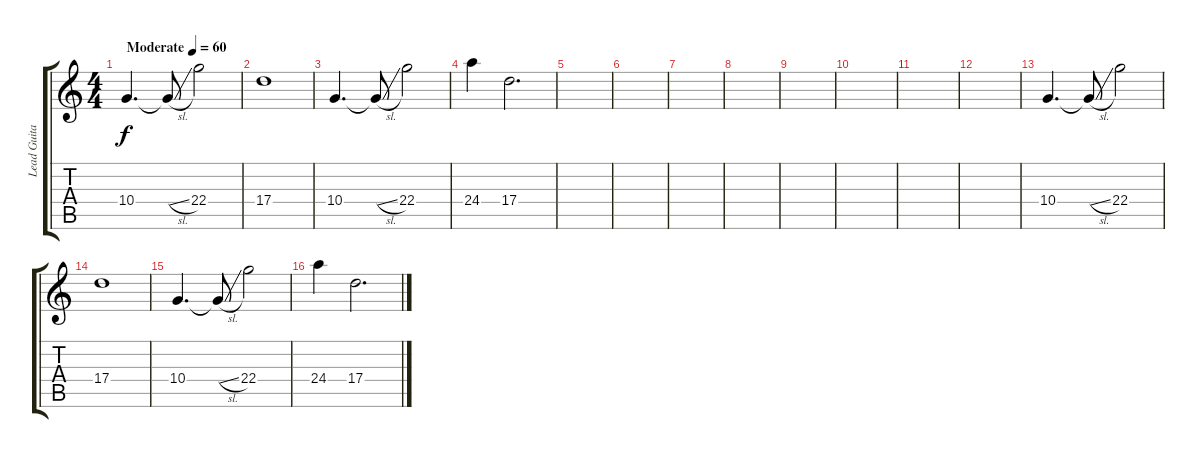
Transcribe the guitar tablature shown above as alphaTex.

\track ("Lead Guitar" "Lead Guita") {instrument overdrivenguitar}
\staff {score tabs}
\tuning (B3 Gb3 D3 A2 E2 B1) {hide}
\ts (4 4)
\tempo (60 "Moderate")
\clef g2
\ks c
10.4.4{d dy f instrument overdrivenguitar} 10.4{sl t}.8 22.4.2 |
17.4.1 |
10.4.4{d} 10.4{sl t}.8 22.4.2 |
24.4.4 17.4.2{d} |
|
|
|
|
|
|
|
|
10.4.4{d} 10.4{sl t}.8 22.4.2 |
17.4.1 |
10.4.4{d} 10.4{sl t}.8 22.4.2 |
24.4.4 17.4.2{d}
